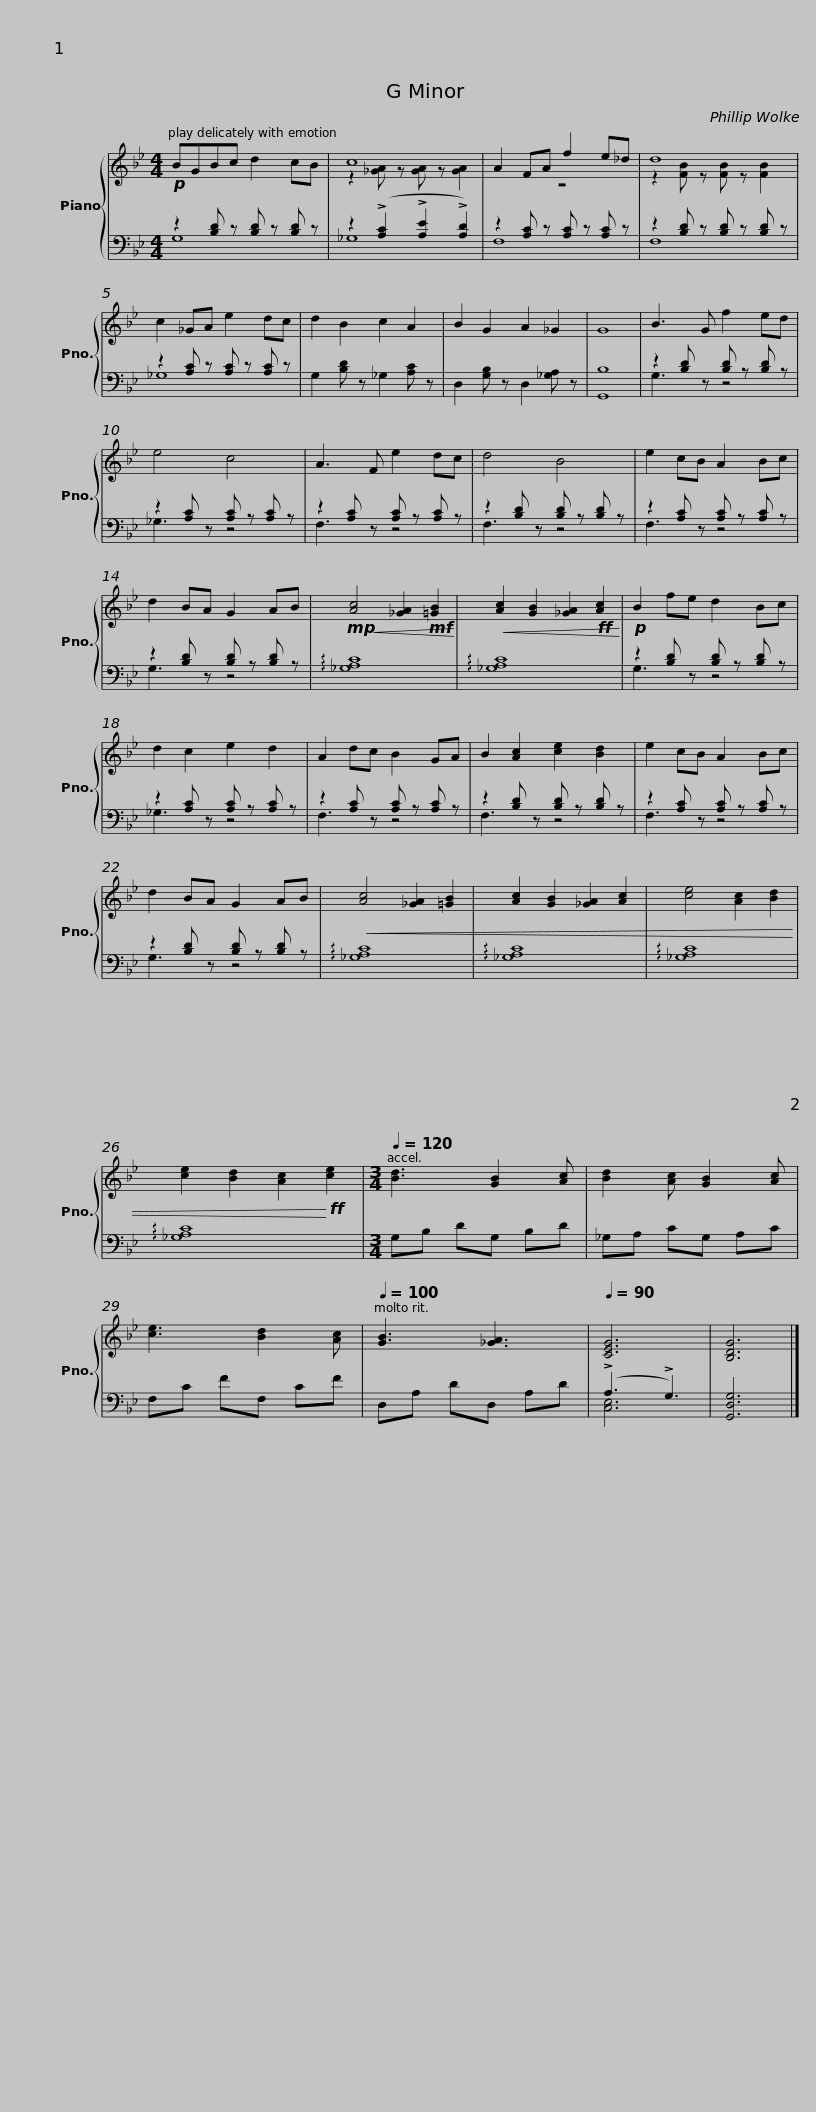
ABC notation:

X:1
%%score { ( 1 4 ) | ( 2 3 ) }
L:1/8
M:4/4
I:linebreak $
K:Bb
V:1 treble
V:4 treble
V:2 bass
V:3 bass
V:1
!p! BGBc d2 cB | c8 | A2 FA f2 e_d | d8 | c2 _GA e2 dc |$ %5
 d2 B2 c2 A2 | B2 G2 A2 _G2 | G8 | B3 G f2 ed | e4 c4 | %10
 A3 F e2 dc |$ d4 B4 | e2 cB A2 Bc | d2 BA G2 AB |!mp!!<(! [Ac]4 [_GA]2!mf! [=GB]2!<)! | %15
!<(! [Ac]2 [GB]2 [_GA]2!ff! [Ac]2!<)! |!p! B2 fe d2 Bc |$ d2 c2 e2 d2 | A2 dc B2 GA | B2 [Ac]2 [ce]2 [Bd]2 | %20
 e2 cB A2 Bc | d2 BA G2 AB |!<(! [Ac]4 [_GA]2 [=GB]2 |$ [Ac]2 [GB]2 [_GA]2 [Ac]2 | [ce]4 [Ac]2 [Bd]2 | %25
 [ce]2 [Bd]2 [Ac]2!<)!!ff! [ce]2 |[M:3/4][Q:1/4=120] [Bd]3 [GB]2 [Ac] | [Bd]2 [Ac] [GB]2 [Ac] | [ce]3 [Bd]2 [Ac] |$[Q:1/4=100] [GB]3 [_GA]3 | %30
[Q:1/4=90] [CEG]6 | [B,DG]6 |] %32
V:2
 z2 [B,D] z [B,D] z [B,D] z | z2 (!>![A,C]2 !>![A,E]2 !>![A,D]2) | z2 [A,C] z [A,C] z [A,C] z | z2 [B,D] z [B,D] z [B,D] z | z2 [A,C] z [A,C] z [A,C] z |$ %5
 G,2 [B,D] z _G,2 [A,C] z | D,2 [G,B,] z D,2 [_G,A,] z | [G,,B,]8 | z2 [B,D] z [B,D] z [B,D] z | z2 [A,C] z [A,C] z [A,C] z | %10
 z2 [A,C] z [A,C] z [A,C] z |$ z2 [B,D] z [B,D] z [B,D] z | z2 [A,C] z [A,C] z [A,C] z | z2 [B,D] z [B,D] z [B,D] z | !arpeggio![_G,A,C]8 | %15
 !arpeggio![_G,A,C]8 | z2 [B,D] z [B,D] z [B,D] z |$ z2 [A,C] z [A,C] z [A,C] z | z2 [A,C] z [A,C] z [A,C] z | z2 [B,D] z [B,D] z [B,D] z | %20
 z2 [A,C] z [A,C] z [A,C] z | z2 [B,D] z [B,D] z [B,D] z | !arpeggio![_G,A,C]8 |$ !arpeggio![_G,A,C]8 | !arpeggio![_G,A,C]8 | %25
 !arpeggio![_G,A,C]8 |[M:3/4] G,B, DG, B,D | _G,A, CG, A,C | F,C FF, CF |$ D,A, DD, A,D | %30
 (!>!A,3 !>!G,3) | [G,,D,G,]6 |] %32
V:3
 G,8 | _G,8 | F,8 | F,8 | _G,8 |$ %5
 x8 | x8 | x8 | G,3 z z4 | _G,3 z z4 | %10
 F,3 z z4 |$ F,3 z z4 | F,3 z z4 | G,3 z z4 | x8 | %15
 x8 | G,3 z z4 |$ _G,3 z z4 | F,3 z z4 | F,3 z z4 | %20
 F,3 z z4 | G,3 z z4 | x8 |$ x8 | x8 | %25
 x8 |[M:3/4] x6 | x6 | x6 |$ x6 | %30
 [C,E,]6 | x6 |] %32
V:4
 x8 | z2 [_GA] z [GA] z [GA]2 | z8 | z2 [FB] z [FB] z [FB]2 | x8 |$ %5
 x8 | x8 | x8 | x8 | x8 | %10
 x8 |$ x8 | x8 | x8 | x8 | %15
 x8 | x8 |$ x8 | x8 | x8 | %20
 x8 | x8 | x8 |$ x8 | x8 | %25
 x8 |[M:3/4] x6 | x6 | x6 |$ x6 | %30
 x6 | x6 |] %32
